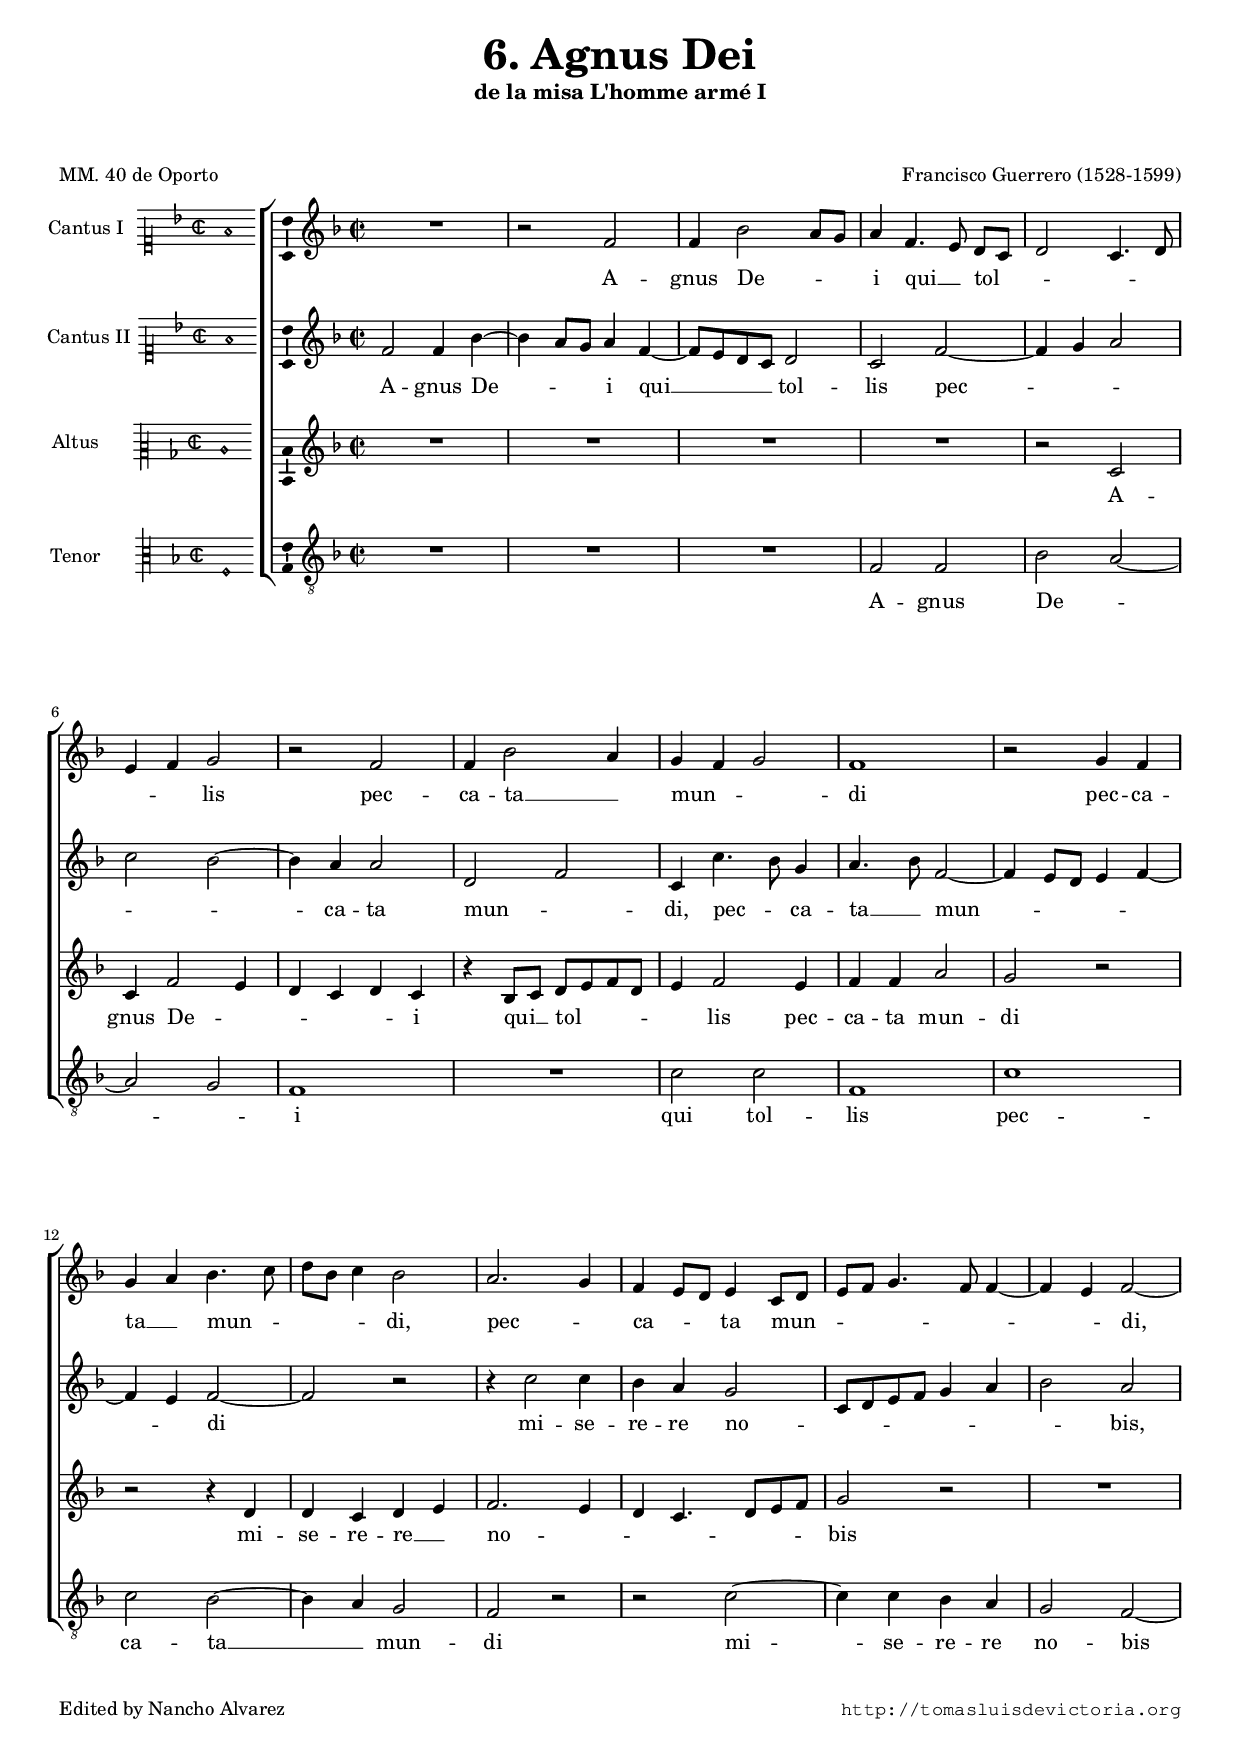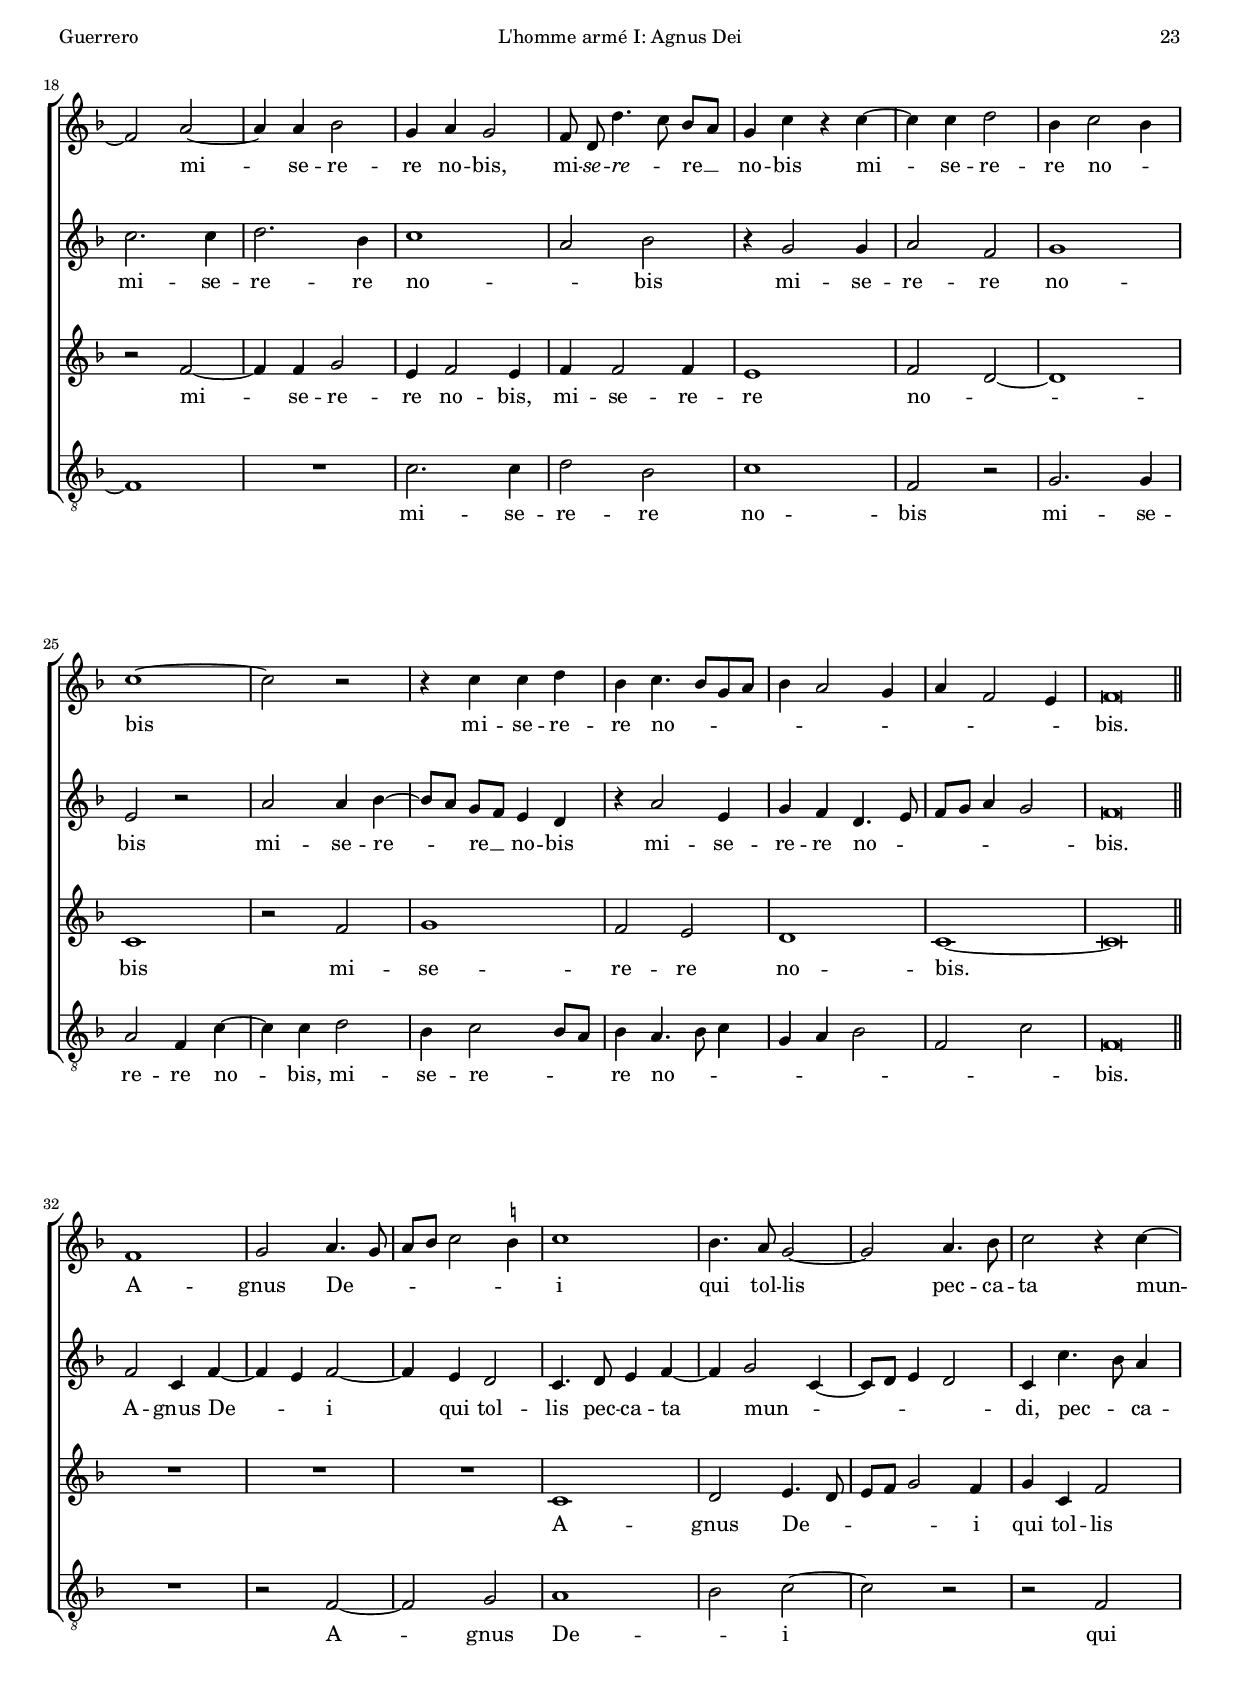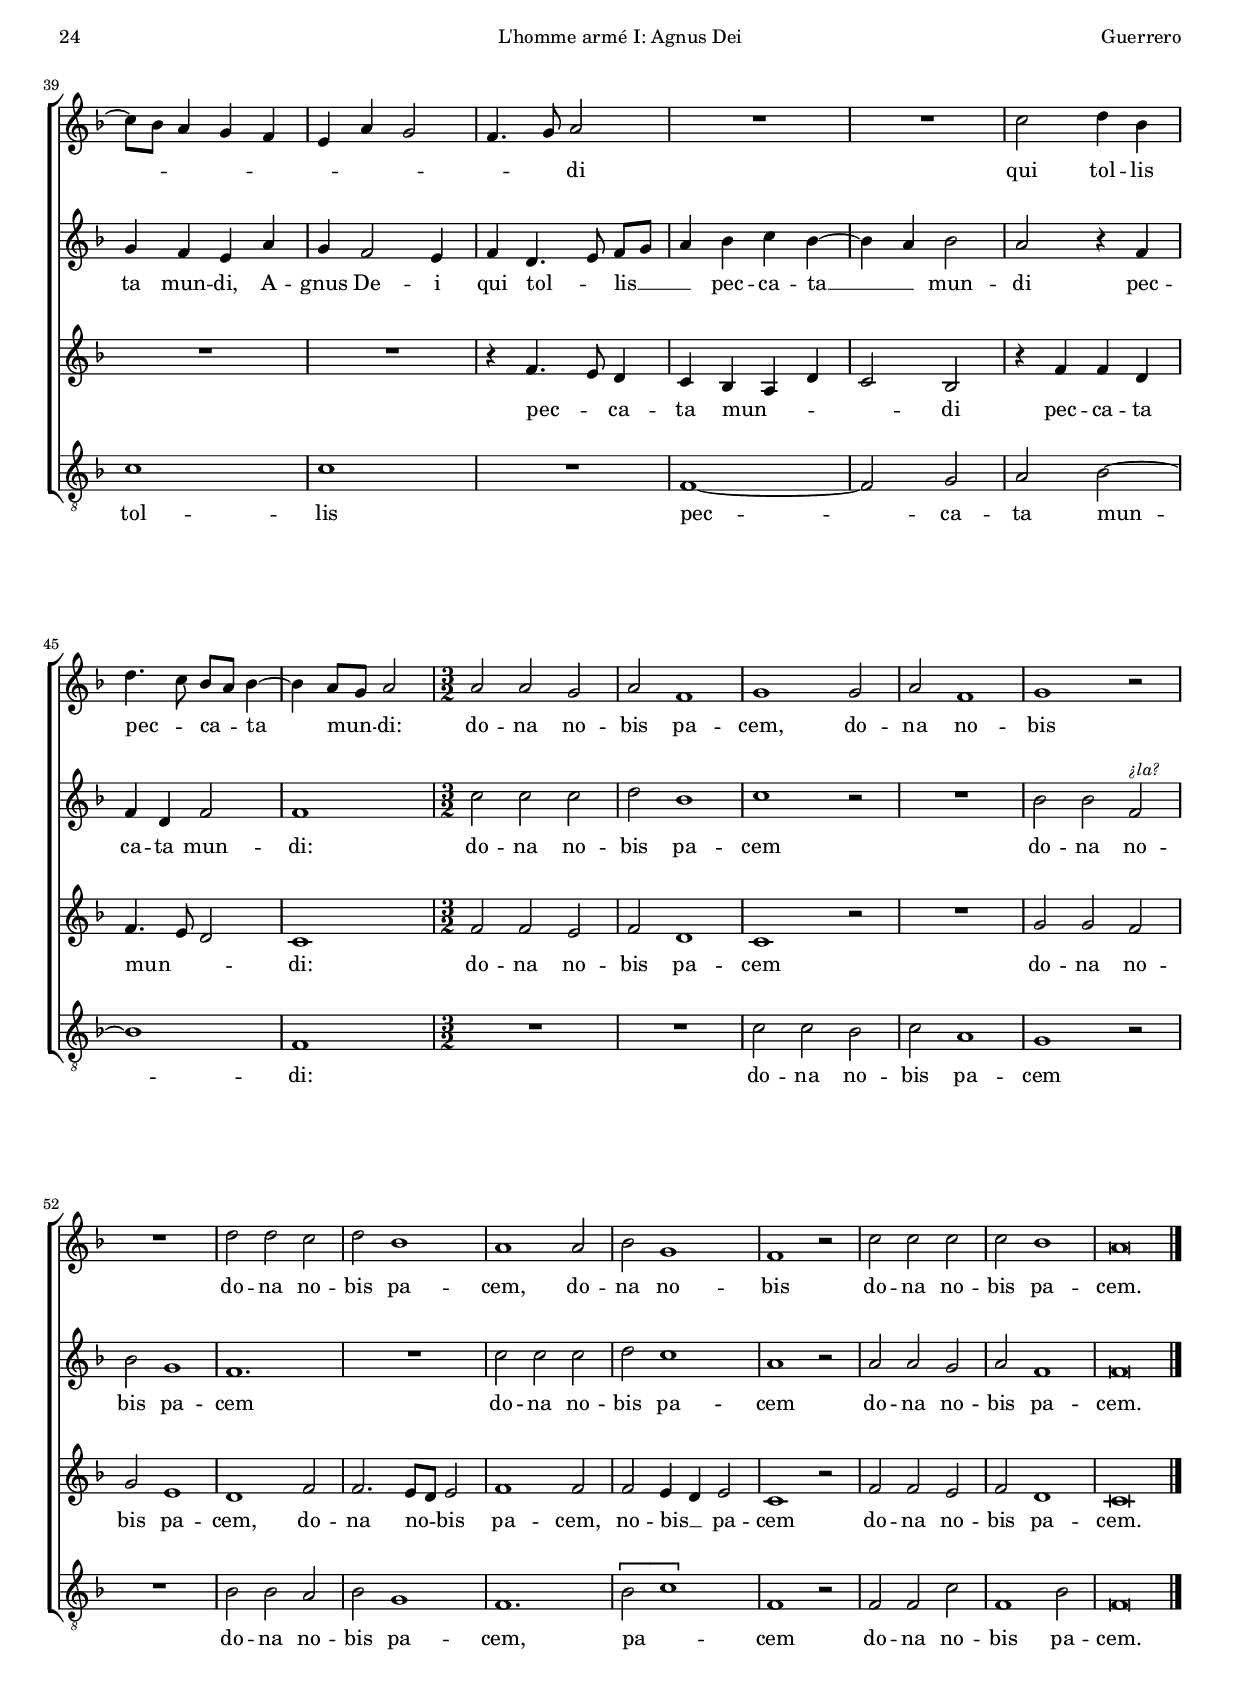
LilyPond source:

\version "2.18.0"

#(set-default-paper-size "a4")
#(set-global-staff-size 16.5)
#(ly:set-option 'point-and-click #f)
%mobile -s15.5 -i3.5

italicas=\override LyricText.font-shape = #'italic
rectas=\override LyricText.font-shape = #'upright
ss=\once \set suggestAccidentals = ##t
incipitwidth = 20

htitle="L'homme armé I: Agnus Dei"
hcomposer="Guerrero"

\header {
	title=\markup{\fontsize #3 "6. Agnus Dei"}
	subtitle="de la misa L'homme armé I"
	subsubtitle=\markup{\null \vspace #2 }
	composer="Francisco Guerrero (1528-1599)"
        pdfauthor=\composer
	%opus="(-)"
	poet="MM. 40 de Oporto"
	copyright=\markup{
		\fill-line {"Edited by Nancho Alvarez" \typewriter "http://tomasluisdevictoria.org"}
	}
%	tagline=""
}

global={\key f \major \time 2/2 \skip 1*31 \bar "||" \break
				\skip 1*15 \time 3/2
				\skip 1*3/2*14 \bar "|." }


cantus=\relative c'{
	R1
	r2 f
	f4 bes2 a8 g
	a4 f4. e8 d[ c]
	d2 c4. d8 
	e4 f g2
	r f
	f4 bes2 a4
	g f g2
	f1
	r2 g4 f
	g a bes4. c8
	d bes c4 bes2
	a2. g4
	f4 e8 d e4 c8 d
	e f g4. f8 f4 ~
	f4 e f2 ~
	f a ~
	a4 a bes2
	g4 a g2
	f8 \noBeam d d'4. c8 bes[ a]
	g4 c r4 c ~
	c c d2
	bes4 c2 bes4
	c1 ~
	c2 r
	r4 c c d
	bes c4. bes8 g a
	bes4 a2 g4
	a f2 e4
	f\breve*1/2
	f1
	g2 a4. g8
	a bes c2 \ss b4
	c1
	bes4. a8 g2 ~
	g a4. bes8
	c2 r4 c ~
	c8 bes a4 g f
	e4 a g2
	f4. g8 a2
	R1*2
	c2 d4 bes
        \break %notablet
	d4. c8 bes a bes4 ~
	bes a8 g a2
	a2 a g
	a f1
	g g2
	a f1
	g1 r2
	R1*3/2
	d'2 d c
	d bes1
	a1 a2
	bes g1
	f r2
	c'2 c c
	c bes1
	a\breve*3/4
}

cantusdos=\relative c'{
	f2 f4 bes ~
	bes a8 g a4 f ~
	f8 e d c d2
	c f ~
	f4 g a2
	c bes ~
	bes4 a a2
	d, f
	c4 c'4. bes8 g4
	a4. bes8 f2 ~
	f4 e8 d  e4 f ~
	f e f2 ~
	f r
	r4 c'2 c4
	bes a g2
	c,8 d e f g4 a
	bes2 a
	c2. c4
	d2. bes4
	c1
	a2 bes
	r4 g2 g4
	a2 f
	g1
	e2 r
	a2 a4 bes ~
	bes8[ a] g[ f] e4 d
	r4 a'2 e4
	g f d4. e8 
	f g a4 g2
	f\breve*1/2
	f2 c4 f ~
	f e f2 ~
	f4 e d2
	c4. d8 e4 f ~
	f g2 c,4 ~
	c8 d e4 d2
	c4 c'4. bes8 a4
	g f e a
	g f2 e4
	f d4. e8 f[ g]
	a4 bes c bes ~
	bes a bes2
	a r4 f
	f d f2
	f1
	c'2 c c
	d bes1
	c r2
	R1*3/2
	bes2 bes f^\markup{\smaller \italic "¿la?"}
	bes g1
	f1.
	R1*3/2
	c'2 c c
	d c1
	a1 r2
	a2 a g
	a f1
	f\breve*3/4
}

altus=\relative c'{
	R1*4
	r2 c
	c4 f2 e4
	d c d c
	r4 bes8 c d e f d
	e4 f2 e4
	f f a2
	g r
	r r4 d
	d c d e
	f2. e4 
	d c4. d8 e f
	g2 r
	R1
	r2 f ~
	f4 f g2
	e4 f2 e4
	f f2 f4
	e1
	f2 d ~
	d1
	c1
	r2 f
	g1
	f2 e
	d1
	c1 ~
	c\breve*1/2
	R1*3
	c1
	d2 e4. d8 
	e f g2 f4
	g c, f2
	R1*2
	r4 f4. e8 d4
	c bes a d
	c2 bes
	r4 f' f d
	f4. e8 d2
	c1
	f2 f e
	f d1
	c r2
	R1*3/2
	g'2 g f
	g e1
	d f2
	f2. e8 d e2
	f1 f2
	f2 e4 d e2
	c1 r2
	f2 f e
	f d1
	c\breve*3/4
}

tenor=\relative c{
	R1*3
	f2 f
	bes a ~
	a g 
	f1
	R1
	c'2 c
	f,1
	c'1
	c2 bes ~
	bes4 a g2
	f r
	r c' ~
	c4 c bes a
	g2 f ~
	f1
	R1
	c'2. c4
	d2 bes
	c1
	f,2 r
	g2. g4
	a2 f4 c' ~
	c c d2
	bes4 c2 bes8 a
	bes4 a4. bes8 c4
	g4 a bes2
	f c'
	f,\breve*1/2
	R1
	r2 f ~
	f g
	a1
	bes2 c ~
	c r
	r f,
	c'1
	c
	R1
	f, ~
	f2 g
	a bes ~
	bes1
	f1
	R1*3/2*2
	c'2 c bes
	c a1
	g r2
	R1*3/2
	bes2 bes a
	bes g1
	f1.
	\[bes2 c1\]
	f,1 r2
	f2 f c'
	f,1 bes2
	f\breve*3/4
}


textocantus=\lyricmode{
A -- gnus De -- _ _ i qui __ _ tol -- _ _ _ _ _ _ lis
pec -- ca -- ta __ _ mun -- _ _ di
pec -- ca -- ta __ _ mun -- _ _ _ _ di,
pec -- _ ca -- _ _ ta mun -- _ _ _ _ _ _ _ di,
mi -- se -- re -- re no -- bis,
mi -- \italicas se -- re -- _ \rectas re __ _ no -- bis
mi -- se -- re -- re no -- _ bis
mi -- se -- re -- re no -- _ _ _ _ _ _ _ _ _ bis.
A -- gnus De -- _ _ _ _ _ i
qui tol -- lis pec -- ca -- ta mun -- _ _ _ _ _ _ _ _ _ di
qui tol -- lis pec -- _ ca -- _ ta mun -- _ di:
do -- na no -- bis pa -- cem,
do -- na no -- bis
do -- na no -- bis pa -- cem,
do -- na no -- bis
do -- na no -- bis pa -- cem.
}

textocantusdos=\lyricmode{
A -- gnus De -- _ _ i qui __ _ _ _ tol -- lis pec -- _ _ _ _ ca -- ta mun -- _ di,
pec -- _ ca -- ta __ _ mun -- _ _ _ _ _ di
mi -- se -- re -- re no -- _ _ _ _ _ _ _ bis,
mi -- se -- re -- re no -- _ bis
mi -- se -- re -- re no -- bis
mi -- se -- re -- _ re __ _ no -- bis
mi -- se -- re -- re no -- _ _ _ _ _ bis.
A -- gnus De -- _ i qui tol -- lis pec -- ca -- ta mun -- _ _ _ _ di,
pec -- _ ca -- ta mun -- di,
A -- gnus De -- i qui tol -- _ lis __ _ _ pec -- ca -- ta __ _ mun -- di
pec -- ca -- ta mun -- di:
do -- na no -- bis pa -- cem
do -- na no -- bis pa -- cem
do -- na no -- bis pa -- cem
do -- na no -- bis pa -- cem.
}

textoaltus=\lyricmode{
A -- gnus De -- _ _ _ _ i
qui __ _ tol -- _ _ _ _ lis pec -- ca -- ta mun -- di
mi -- se -- re -- re __ _ no -- _ _ _ _ _ _ bis
mi -- se -- re -- re no -- bis,
mi -- se -- re -- re no -- _ bis
mi -- se -- re -- re no -- bis.
A -- gnus De -- _ _ _ _ i qui tol -- lis
pec -- _ ca -- ta mun -- _ _ _ di
pec -- ca -- ta mun -- _ _ di:
do -- na no -- bis pa -- cem
do -- na no -- bis pa -- cem,
do -- na no -- _ bis pa -- cem,
no -- bis __ _ pa -- cem
do -- na no -- bis pa -- cem.
}

textotenor=\lyricmode{
A -- gnus De -- _ _ i
qui tol -- lis pec -- ca -- ta __ _ mun -- di
mi -- se -- re -- re no -- bis
mi -- se -- re -- re no -- bis
mi -- se -- re -- re no -- bis,
mi -- se -- re -- _ _ re no -- _ _ _ _ _ _ _ bis.
A -- gnus De -- _ i
qui tol -- lis
pec -- ca -- ta mun -- di:
do -- na no -- bis pa -- cem
do -- na no -- bis pa -- cem,
pa -- _ cem
do -- na no -- bis pa -- cem.
}


incipitcantus=\markup{
	\score{
		{ 
		\set Staff.instrumentName="Cantus I  "
		\override NoteHead.style = #'neomensural
		\override Rest.style = #'neomensural
		\override Staff.TimeSignature.style = #'neomensural
		\cadenzaOn 
		\clef "petrucci-c1"
		\key f \major
		\time 2/2
		f'1
		} 
	\layout {
		\context {\Voice
			\remove Ligature_bracket_engraver
			\consists Mensural_ligature_engraver
		}
		line-width=\incipitwidth
		indent = 0
	}
	}
}

incipitcantusdos=\markup{
	\score{
		{ 
		\set Staff.instrumentName="Cantus II "
		\override NoteHead.style = #'neomensural 
		\override Rest.style = #'neomensural
		\override Staff.TimeSignature.style = #'neomensural
		\cadenzaOn 
		\clef "petrucci-c1"
		\key f \major
		\time 2/2
		f'1
		} 
	\layout {
		\context {\Voice
			\remove Ligature_bracket_engraver
			\consists Mensural_ligature_engraver
		}
		line-width=\incipitwidth
		indent = 0
	}
	}
}


incipitaltus=\markup{
	\score{
		{ 
		\set Staff.instrumentName="Altus      "
		\override NoteHead.style = #'neomensural
		\override Rest.style = #'neomensural
		\override Staff.TimeSignature.style = #'neomensural
		\cadenzaOn 
		\clef "petrucci-c2"
		\key f \major
		\time 2/2
		c'1
		} 
	\layout {
		\context {\Voice
			\remove Ligature_bracket_engraver
			\consists Mensural_ligature_engraver
		}
		line-width=\incipitwidth
		indent = 0
	}
	}
}

incipittenor=\markup{
	\score{
		{ 
		\set Staff.instrumentName="Tenor      "
		\override NoteHead.style = #'neomensural 
		\override Rest.style = #'neomensural
		\override Staff.TimeSignature.style = #'neomensural
		\cadenzaOn 
		\clef "petrucci-c3"
		\key f \major
		\time 2/2
		f1
		} 
	\layout {
		\context {\Voice
			\remove Ligature_bracket_engraver
			\consists Mensural_ligature_engraver
		}
		line-width=\incipitwidth
		indent=0
	}
	}
}


\score {\transpose c' c'{
\new ChoirStaff<<

	\new Staff <<\global
	\new Voice="v1" {
		\set Staff.instrumentName=\incipitcantus
		\clef "treble"
		\cantus }
	\new Lyrics \lyricsto "v1" {\textocantus }
	>>

	\new Staff << \global
	\new Voice="v2" {
		\set Staff.instrumentName=\incipitcantusdos
		\clef "treble" 
		\cantusdos }
	\new Lyrics \lyricsto "v2" {\textocantusdos }
	>>

	\new Staff <<\global
	\new Voice="v5" {
		\set Staff.instrumentName=\incipitaltus
		\clef "treble"
		\altus }
	\new Lyrics \lyricsto "v5" {\textoaltus }
	>>
	
	\new Staff <<\global
	\new Voice="v3" {
		\set Staff.instrumentName=\incipittenor
		\clef "G_8"
		\tenor }
	\new Lyrics \lyricsto "v3" {\textotenor }
	>>
	
>>

	}%transpose

\layout{ 
	\context {\Lyrics 
		\override VerticalAxisGroup.staff-affinity = #UP
		\override VerticalAxisGroup.nonstaff-relatedstaff-spacing =
			#'((basic-distance . 0) (minimum-distance . 0) (padding . 1))
		\override LyricText.font-size = #1.2
		\override LyricHyphen.minimum-distance = #0.5
	}
	\context {\Score 
		tempoHideNote = ##t
		\override BarNumber.padding = #2 
	}
	\context {\Voice 
		%melismaBusyProperties = #'()
		%autoBeaming = ##f
	}
	\context {\Staff 
                %\RemoveEmptyStaves
                %\override VerticalAxisGroup.remove-first = ##t
		\override VerticalAxisGroup.staff-staff-spacing =
			#'((basic-distance . 11) (minimum-distance . 0) (padding . 1))
		\consists Ambitus_engraver 
		\override LigatureBracket.padding = #1
	}
}

%\midi { \mtempo }

}


\paper{
	evenHeaderMarkup=\markup  \fill-line { \fromproperty #'page:page-number-string \htitle \hcomposer }
	oddHeaderMarkup= \markup  \fill-line { \on-the-fly #not-first-page \hcomposer \on-the-fly #not-first-page \htitle \on-the-fly #not-first-page \fromproperty #'page:page-number-string }
	%system-count=20
	%page-count = 8
	ragged-last-bottom = ##f
	indent=3.6\cm
	system-system-spacing =
	#'((basic-distance . 20) (minimum-distance . 0) (padding . 5))
	top-system-spacing = % header
	#'((basic-distance . 9) (minimum-distance . 0) (padding . 0))
	last-bottom-spacing = % footer
	#'((basic-distance . 12) (minimum-distance . 0) (padding . 0))
	markup-system-spacing.padding = #1.5

first-page-number=22
oddHeaderMarkup=\markup \fill-line {\hcomposer \htitle \fromproperty #'page:page-number-string }
evenHeaderMarkup=\markup \fill-line {\on-the-fly #not-first-page \fromproperty #'page:page-number-string \on-the-fly #not-first-page \htitle \on-the-fly #not-first-page \hcomposer }
}